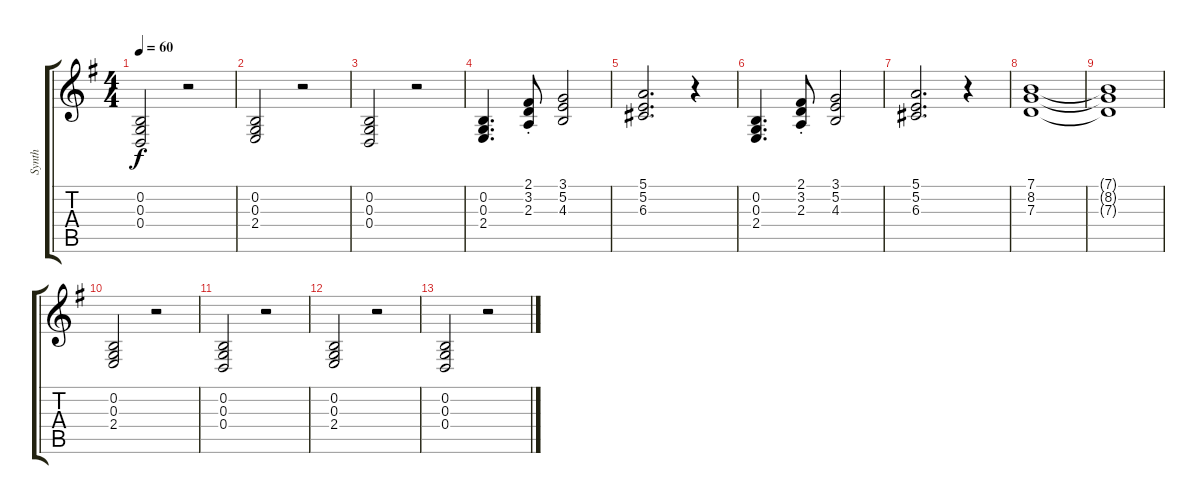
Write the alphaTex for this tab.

\track ("Synth" "Synth") {instrument frenchhorn}
\staff {score tabs}
\tuning (E4 B3 G3 D3 A2 E2) {hide}
\ts (4 4)
\tempo 60
\clef g2
\ks g
(0.2 0.3 0.4).2{dy f} r.2 |
(0.2 0.3 2.4).2 r.2 |
(0.2 0.3 0.4).2 r.2 |
(0.2 0.3 2.4).4{d} (2.1{st} 3.2{st} 2.3{st}).8 (3.1 5.2 4.3).2 |
(5.1 5.2 6.3).2{d} r.4 |
(0.2 0.3 2.4).4{d} (2.1{st} 3.2{st} 2.3{st}).8 (3.1 5.2 4.3).2 |
(5.1 5.2 6.3).2{d} r.4 |
(7.1 8.2 7.3).1 |
(7.1{t} 8.2{t} 7.3{t}).1 |
(0.2 0.3 2.4).2{volume 0} r.2 |
(0.2 0.3 0.4).2 r.2 |
(0.2 0.3 2.4).2 r.2 |
(0.2 0.3 0.4).2 r.2
